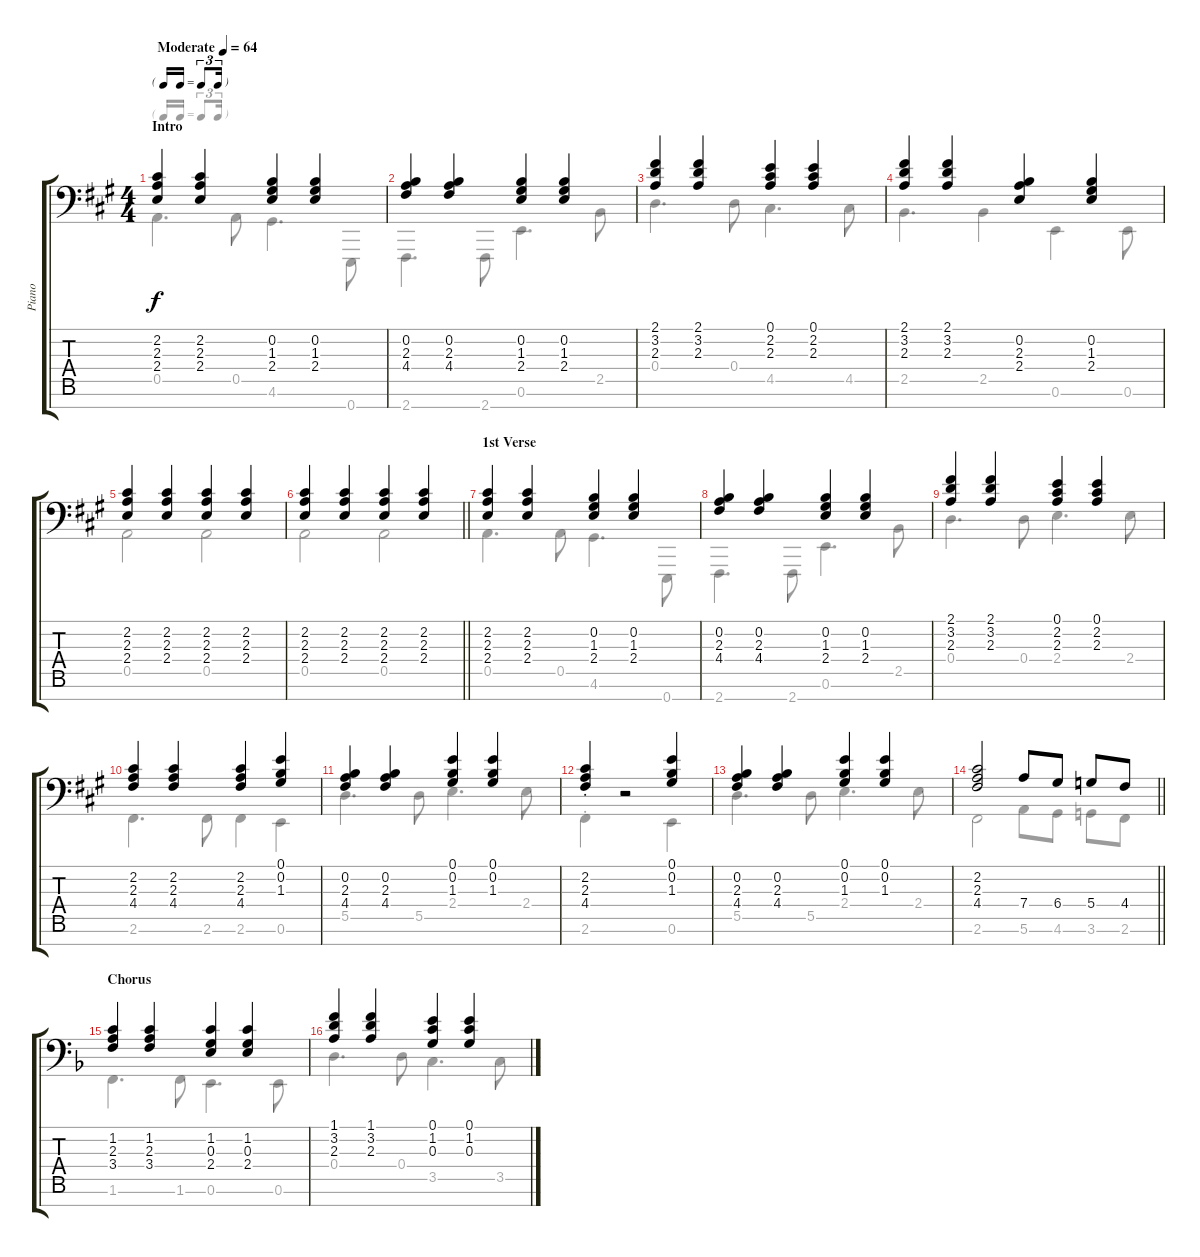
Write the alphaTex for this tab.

\track ("Piano" "Piano") {instrument acousticgrandpiano}
\staff {score tabs}
\tuning (E4 B3 G3 D3 A2 E2 E1) {hide}
\voice
\ts (4 4)
\tf triplet16th
\section ("" "Intro")
\tempo (64 "Moderate")
\clef f4
\ks a
(2.2 2.3 2.4).4{dy f instrument acousticgrandpiano} (2.2 2.3 2.4).4 (0.2 1.3 2.4).4 (0.2 1.3 2.4).4 |
(0.2 2.3 4.4).4 (0.2 2.3 4.4).4 (0.2 1.3 2.4).4 (0.2 1.3 2.4).4 |
(2.1 3.2 2.3).4 (2.1 3.2 2.3).4 (0.1 2.2 2.3).4 (0.1 2.2 2.3).4 |
(2.1 3.2 2.3).4 (2.1 3.2 2.3).4 (0.2 2.3 2.4).4 (0.2 1.3 2.4).4 |
(2.2 2.3 2.4).4 (2.2 2.3 2.4).4 (2.2 2.3 2.4).4 (2.2 2.3 2.4).4 |
\barLineRight lightlight
(2.2 2.3 2.4).4 (2.2 2.3 2.4).4 (2.2 2.3 2.4).4 (2.2 2.3 2.4).4 |
\section ("" "1st Verse")
(2.2 2.3 2.4).4 (2.2 2.3 2.4).4 (0.2 1.3 2.4).4 (0.2 1.3 2.4).4 |
(0.2 2.3 4.4).4 (0.2 2.3 4.4).4 (0.2 1.3 2.4).4 (0.2 1.3 2.4).4 |
(2.1 3.2 2.3).4 (2.1 3.2 2.3).4 (0.1 2.2 2.3).4 (0.1 2.2 2.3).4 |
(2.2 2.3 4.4).4 (2.2 2.3 4.4).4 (2.2 2.3 4.4).4 (0.1 0.2 1.3).4 |
(0.2 2.3 4.4).4 (0.2 2.3 4.4).4 (0.1 0.2 1.3).4 (0.1 0.2 1.3).4 |
(2.2{st} 2.3{st} 4.4{st}).4 r.2 (0.1 0.2 1.3).4 |
(0.2 2.3 4.4).4 (0.2 2.3 4.4).4 (0.1 0.2 1.3).4 (0.1 0.2 1.3).4 |
\barLineRight lightlight
(2.2 2.3 4.4).2 7.4.8 6.4.8 5.4.8 4.4.8 |
\section ("" "Chorus")
\ks f
(1.2 2.3 3.4).4 (1.2 2.3 3.4).4 (1.2 0.3 2.4).4 (1.2 0.3 2.4).4 |
(1.1 3.2 2.3).4 (1.1 3.2 2.3).4 (0.1 1.2 0.3).4 (0.1 1.2 0.3).4
\voice
\clef f4
\ottava regular
\simile none
\ks a
0.5.4{d dy f} 0.5.8 4.6.4{d} 0.7.8 |
2.7.4{d} 2.7.8 0.6.4{d} 2.5.8 |
0.4.4{d} 0.4.8 4.5.4{d} 4.5.8 |
2.5.4{d} 2.5.4 0.6.4 0.6.8 |
0.5.2 0.5.2 |
\barLineRight lightlight
0.5.2 0.5.2 |
0.5.4{d} 0.5.8 4.6.4{d} 0.7.8 |
2.7.4{d} 2.7.8 0.6.4{d} 2.5.8 |
0.4.4{d} 0.4.8 2.4.4{d} 2.4.8 |
2.6.4{d} 2.6.8 2.6.4 0.6.4 |
5.5.4{d} 5.5.8 2.4.4{d} 2.4.8 |
2.6{st}.4 r.2 0.6.4 |
5.5.4{d} 5.5.8 2.4.4{d} 2.4.8 |
\barLineRight lightlight
2.6.2 5.6.8 4.6.8 3.6.8 2.6.8 |
\ks f
1.6.4{d} 1.6.8 0.6.4{d} 0.6.8 |
0.4.4{d} 0.4.8 3.5.4{d} 3.5.8
